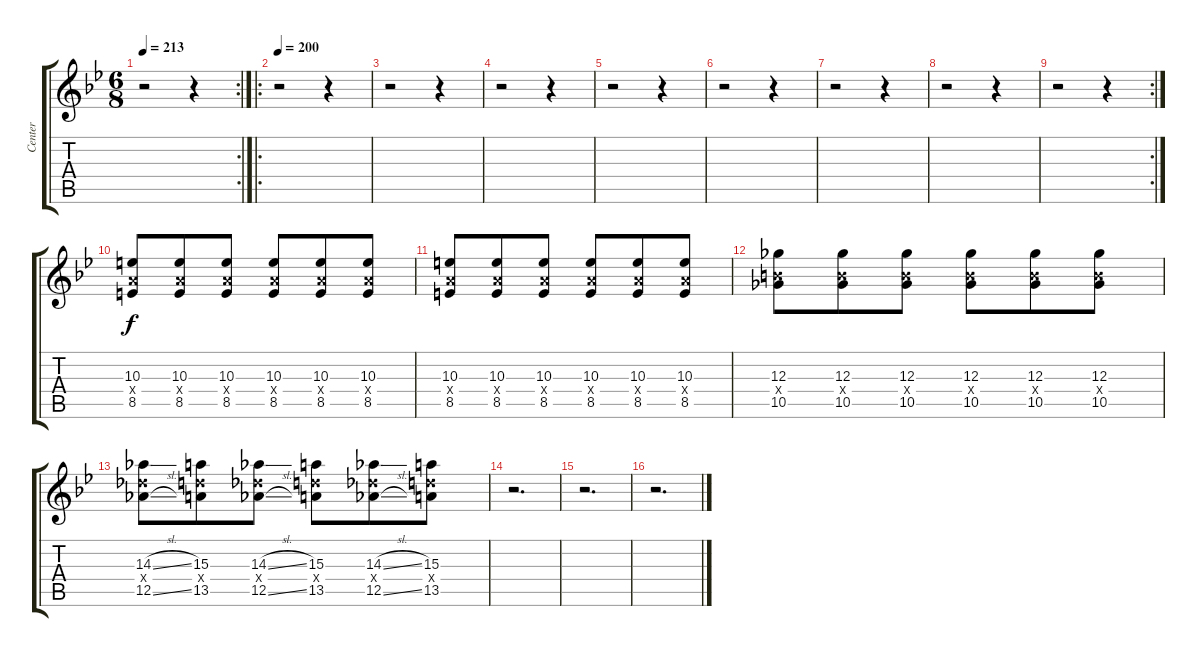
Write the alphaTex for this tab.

\track ("Center" "Center") {instrument overdrivenguitar}
\staff {score tabs}
\tuning (Eb4 Bb3 Gb3 Db3 Ab2 Db2) {hide}
\rc 2
\ts (6 8)
\tempo 213
\clef g2
\ks bb
r.2{dy f} r.4 |
\ro
\tempo 200
r.2 r.4 |
r.2 r.4 |
r.2 r.4 |
r.2 r.4 |
r.2 r.4 |
r.2 r.4 |
r.2 r.4 |
\rc 2
r.2 r.4 |
(10.3 8.4{x} 8.5).8 (10.3 8.4{x} 8.5).8 (10.3 8.4{x} 8.5).8 (10.3 8.4{x} 8.5).8 (10.3 8.4{x} 8.5).8 (10.3 8.4{x} 8.5).8 |
(10.3 8.4{x} 8.5).8 (10.3 8.4{x} 8.5).8 (10.3 8.4{x} 8.5).8 (10.3 8.4{x} 8.5).8 (10.3 8.4{x} 8.5).8 (10.3 8.4{x} 8.5).8 |
(12.3 10.4{x} 10.5).8 (12.3 10.4{x} 10.5).8 (12.3 10.4{x} 10.5).8 (12.3 10.4{x} 10.5).8 (12.3 10.4{x} 10.5).8 (12.3 10.4{x} 10.5).8 |
(14.3{sl} 12.4{x} 12.5{sl}).8 (15.3 13.4{x} 13.5).8 (14.3{sl} 12.4{x} 12.5{sl}).8 (15.3 13.4{x} 13.5).8 (14.3{sl} 12.4{x} 12.5{sl}).8 (15.3 13.4{x} 13.5).8 |
r.2{d} |
r.2{d} |
r.2{d}
